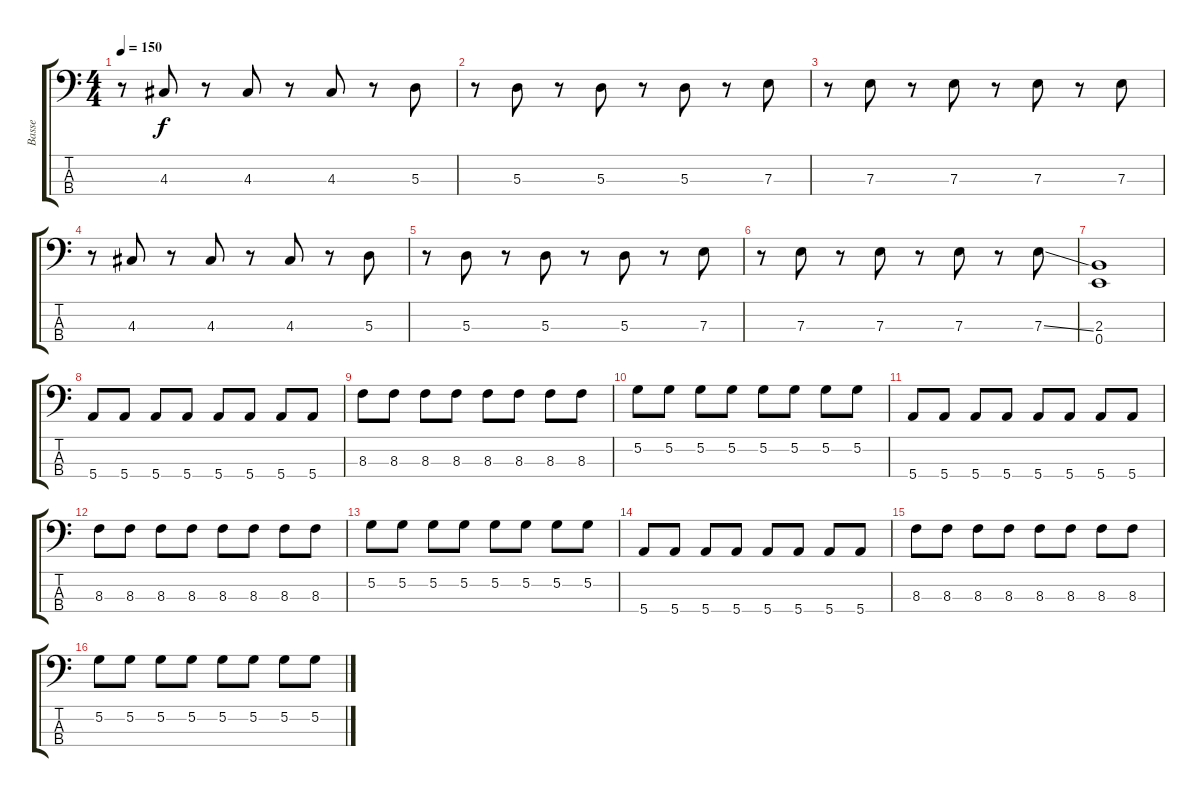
\track ("Basse" "Basse") {instrument electricbasspick}
\staff {score tabs}
\tuning (G2 D2 A1 E1) {hide}
\ts (4 4)
\tempo 150
\clef f4
\ks c
r.8{dy f} 4.3.8 r.8 4.3.8 r.8 4.3.8 r.8 5.3.8 |
r.8 5.3.8 r.8 5.3.8 r.8 5.3.8 r.8 7.3.8 |
r.8 7.3.8 r.8 7.3.8 r.8 7.3.8 r.8 7.3.8 |
r.8 4.3.8 r.8 4.3.8 r.8 4.3.8 r.8 5.3.8 |
r.8 5.3.8 r.8 5.3.8 r.8 5.3.8 r.8 7.3.8 |
r.8 7.3.8 r.8 7.3.8 r.8 7.3.8 r.8 7.3{ss}.8 |
(2.3 0.4).1 |
5.4.8 5.4.8 5.4.8 5.4.8 5.4.8 5.4.8 5.4.8 5.4.8 |
8.3.8 8.3.8 8.3.8 8.3.8 8.3.8 8.3.8 8.3.8 8.3.8 |
5.2.8 5.2.8 5.2.8 5.2.8 5.2.8 5.2.8 5.2.8 5.2.8 |
5.4.8 5.4.8 5.4.8 5.4.8 5.4.8 5.4.8 5.4.8 5.4.8 |
8.3.8 8.3.8 8.3.8 8.3.8 8.3.8 8.3.8 8.3.8 8.3.8 |
5.2.8 5.2.8 5.2.8 5.2.8 5.2.8 5.2.8 5.2.8 5.2.8 |
5.4.8 5.4.8 5.4.8 5.4.8 5.4.8 5.4.8 5.4.8 5.4.8 |
8.3.8 8.3.8 8.3.8 8.3.8 8.3.8 8.3.8 8.3.8 8.3.8 |
5.2.8 5.2.8 5.2.8 5.2.8 5.2.8 5.2.8 5.2.8 5.2.8
